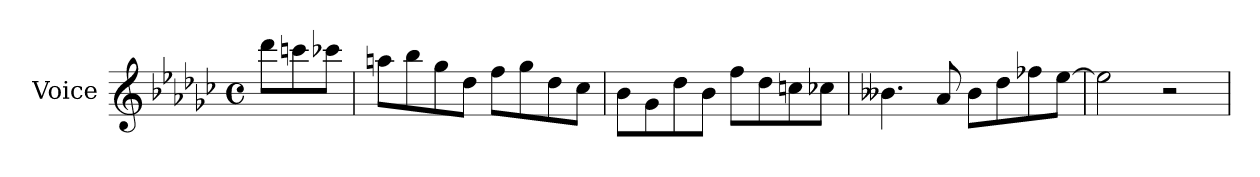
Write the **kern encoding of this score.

**kern
*part1
*staff1
*I"Voice
*I'Voice
*clefG2
*k[b-e-a-d-g-c-]
*M4/4
*met(c)
=
8ddd-\L
8cccn\
8ccc-X\J
=1
8aan\L
8bb-\
8gg-\
8dd-\J
8ff\L
8gg-\
8dd-\
8cc-\J
=2
8b-\L
8g-\
8dd-\
8b-\J
8ff\L
8dd-\
8ccn\
8cc-X\J
=3
4.b--X\
8a-/
8b--\L
8dd-\
8ff-X\
[>8ee-\J
=4
2ee-\]
2rcc
=
*-
